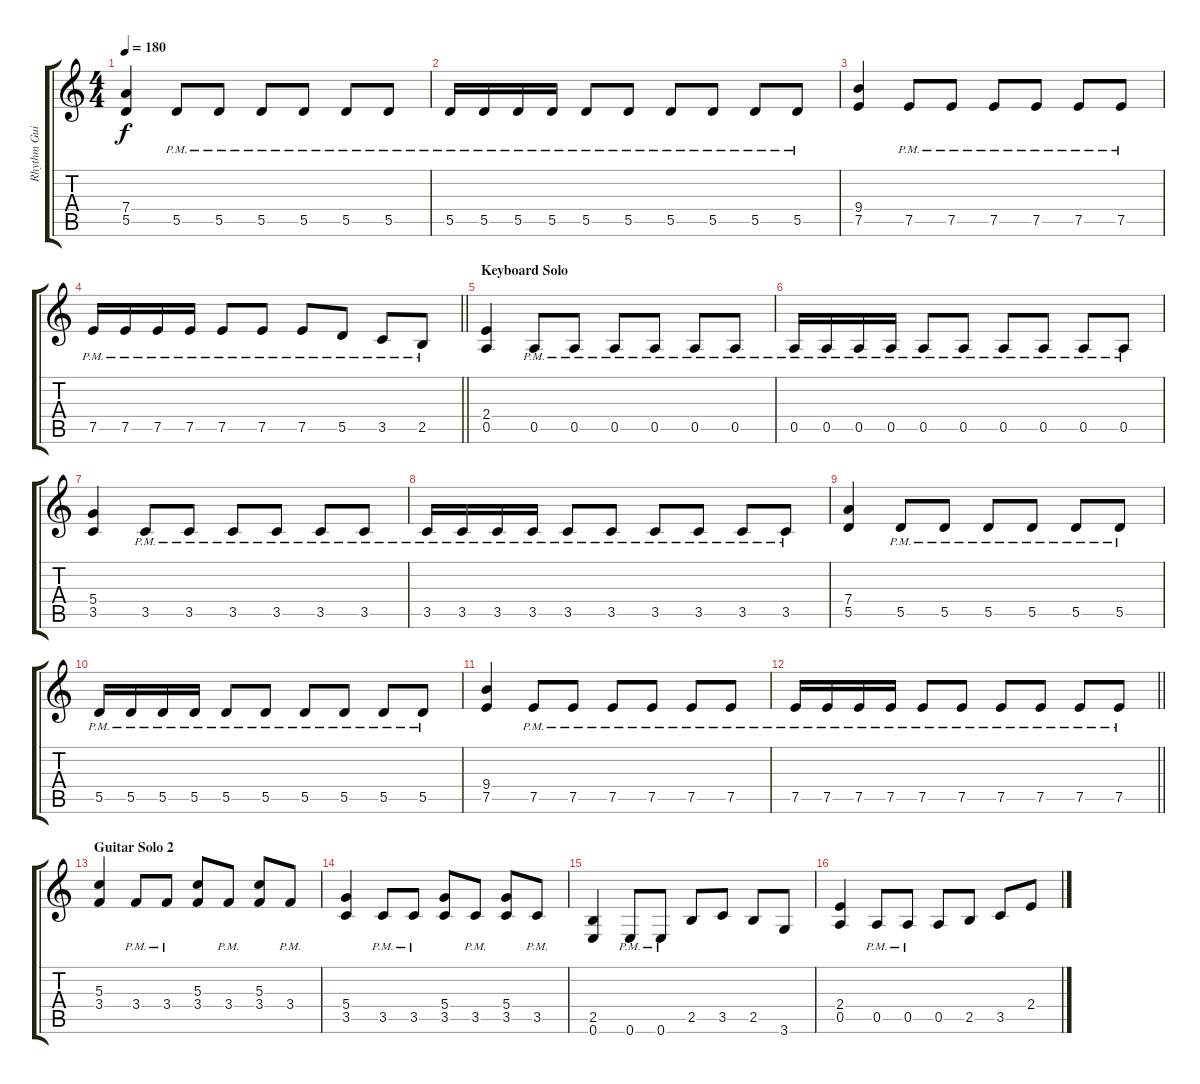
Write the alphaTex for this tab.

\track ("Rhythm Guitar 2: Tapani Kangas" "Rhythm Gui") {instrument distortionguitar}
\staff {score tabs}
\tuning (E4 B3 G3 D3 A2 E2) {hide}
\ts (4 4)
\tempo 180
\clef g2
\ks aminor
(7.4 5.5).4{dy f} 5.5{pm}.8 5.5{pm}.8 5.5{pm}.8 5.5{pm}.8 5.5{pm}.8 5.5{pm}.8 |
5.5{pm}.16 5.5{pm}.16 5.5{pm}.16 5.5{pm}.16 5.5{pm}.8 5.5{pm}.8 5.5{pm}.8 5.5{pm}.8 5.5{pm}.8 5.5{pm}.8 |
(9.4 7.5).4 7.5{pm}.8 7.5{pm}.8 7.5{pm}.8 7.5{pm}.8 7.5{pm}.8 7.5{pm}.8 |
\barLineRight lightlight
7.5{pm}.16 7.5{pm}.16 7.5{pm}.16 7.5{pm}.16 7.5{pm}.8 7.5{pm}.8 7.5{pm}.8 5.5{pm}.8 3.5{pm}.8 2.5{pm}.8 |
\section ("" "Keyboard Solo")
(2.4 0.5).4 0.5{pm}.8 0.5{pm}.8 0.5{pm}.8 0.5{pm}.8 0.5{pm}.8 0.5{pm}.8 |
0.5{pm}.16 0.5{pm}.16 0.5{pm}.16 0.5{pm}.16 0.5{pm}.8 0.5{pm}.8 0.5{pm}.8 0.5{pm}.8 0.5{pm}.8 0.5{pm}.8 |
(5.4 3.5).4 3.5{pm}.8 3.5{pm}.8 3.5{pm}.8 3.5{pm}.8 3.5{pm}.8 3.5{pm}.8 |
3.5{pm}.16 3.5{pm}.16 3.5{pm}.16 3.5{pm}.16 3.5{pm}.8 3.5{pm}.8 3.5{pm}.8 3.5{pm}.8 3.5{pm}.8 3.5{pm}.8 |
(7.4 5.5).4 5.5{pm}.8 5.5{pm}.8 5.5{pm}.8 5.5{pm}.8 5.5{pm}.8 5.5{pm}.8 |
5.5{pm}.16 5.5{pm}.16 5.5{pm}.16 5.5{pm}.16 5.5{pm}.8 5.5{pm}.8 5.5{pm}.8 5.5{pm}.8 5.5{pm}.8 5.5{pm}.8 |
(9.4 7.5).4 7.5{pm}.8 7.5{pm}.8 7.5{pm}.8 7.5{pm}.8 7.5{pm}.8 7.5{pm}.8 |
\barLineRight lightlight
7.5{pm}.16 7.5{pm}.16 7.5{pm}.16 7.5{pm}.16 7.5{pm}.8 7.5{pm}.8 7.5{pm}.8 7.5{pm}.8 7.5{pm}.8 7.5{pm}.8 |
\section ("" "Guitar Solo 2")
(5.3 3.4).4 3.4{pm}.8 3.4{pm}.8 (5.3 3.4).8 3.4{pm}.8 (5.3 3.4).8 3.4{pm}.8 |
(5.4 3.5).4 3.5{pm}.8 3.5{pm}.8 (5.4 3.5).8 3.5{pm}.8 (5.4 3.5).8 3.5{pm}.8 |
(2.5 0.6).4 0.6{pm}.8 0.6{pm}.8 2.5.8 3.5.8 2.5.8 3.6.8 |
(2.4 0.5).4 0.5{pm}.8 0.5{pm}.8 0.5.8 2.5.8 3.5.8 2.4.8
